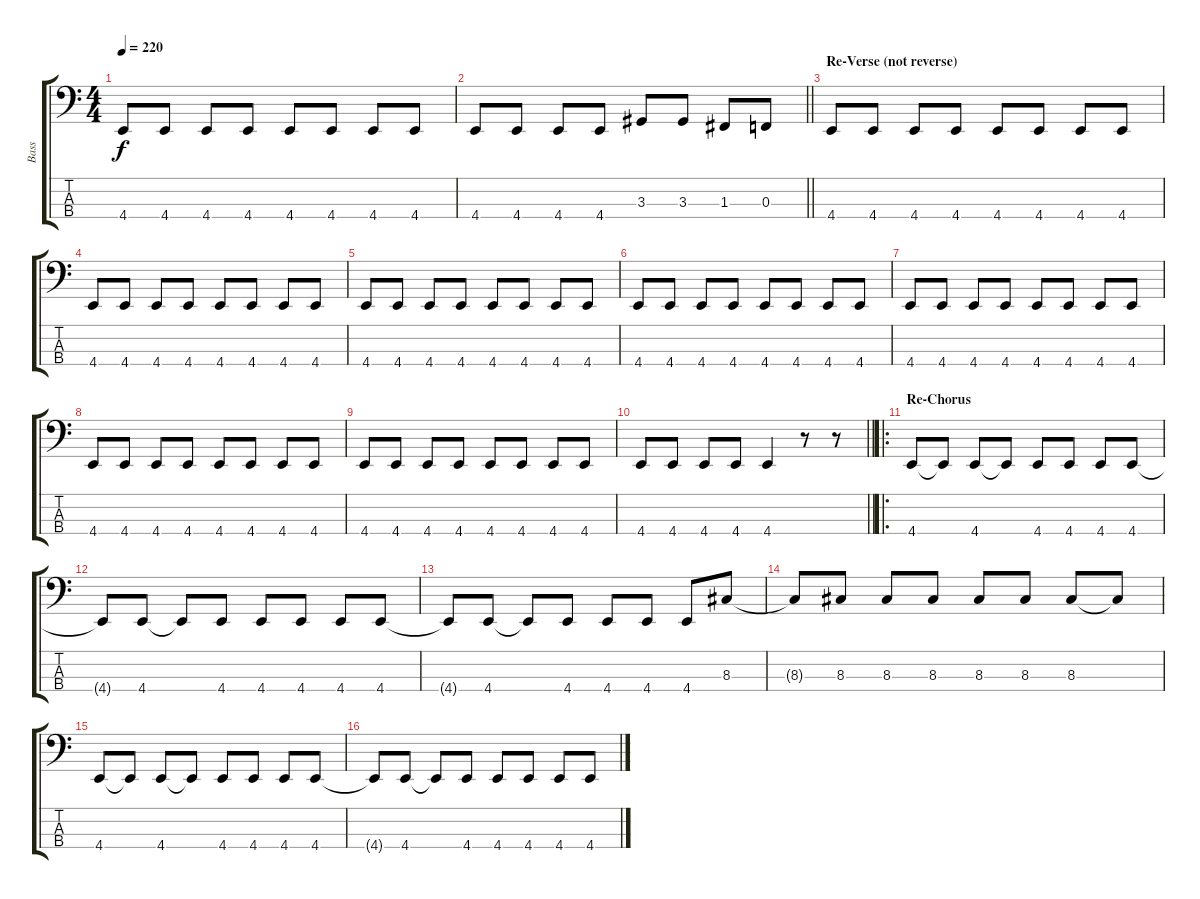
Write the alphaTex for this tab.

\track ("Bass" "Bass") {instrument electricbasspick}
\staff {score tabs}
\tuning (Eb2 Bb1 F1 C1) {hide}
\ts (4 4)
\tempo 220
\clef f4
\ks c
4.4.8{dy f} 4.4.8 4.4.8 4.4.8 4.4.8 4.4.8 4.4.8 4.4.8 |
\barLineRight lightlight
4.4.8 4.4.8 4.4.8 4.4.8 3.3.8 3.3.8 1.3.8 0.3.8 |
\section ("" "Re-Verse (not reverse)")
4.4.8 4.4.8 4.4.8 4.4.8 4.4.8 4.4.8 4.4.8 4.4.8 |
4.4.8 4.4.8 4.4.8 4.4.8 4.4.8 4.4.8 4.4.8 4.4.8 |
4.4.8 4.4.8 4.4.8 4.4.8 4.4.8 4.4.8 4.4.8 4.4.8 |
4.4.8 4.4.8 4.4.8 4.4.8 4.4.8 4.4.8 4.4.8 4.4.8 |
4.4.8 4.4.8 4.4.8 4.4.8 4.4.8 4.4.8 4.4.8 4.4.8 |
4.4.8 4.4.8 4.4.8 4.4.8 4.4.8 4.4.8 4.4.8 4.4.8 |
4.4.8 4.4.8 4.4.8 4.4.8 4.4.8 4.4.8 4.4.8 4.4.8 |
\barLineRight lightlight
4.4.8 4.4.8 4.4.8 4.4.8 4.4.4 r.8 r.8 |
\ro
\section ("" "Re-Chorus")
4.4.8 4.4{t}.8 4.4.8 4.4{t}.8 4.4.8 4.4.8 4.4.8 4.4.8 |
4.4{t}.8 4.4.8 4.4{t}.8 4.4.8 4.4.8 4.4.8 4.4.8 4.4.8 |
4.4{t}.8 4.4.8 4.4{t}.8 4.4.8 4.4.8 4.4.8 4.4.8 8.3.8 |
8.3{t}.8 8.3.8 8.3.8 8.3.8 8.3.8 8.3.8 8.3.8 8.3{t}.8 |
4.4.8 4.4{t}.8 4.4.8 4.4{t}.8 4.4.8 4.4.8 4.4.8 4.4.8 |
4.4{t}.8 4.4.8 4.4{t}.8 4.4.8 4.4.8 4.4.8 4.4.8 4.4.8
